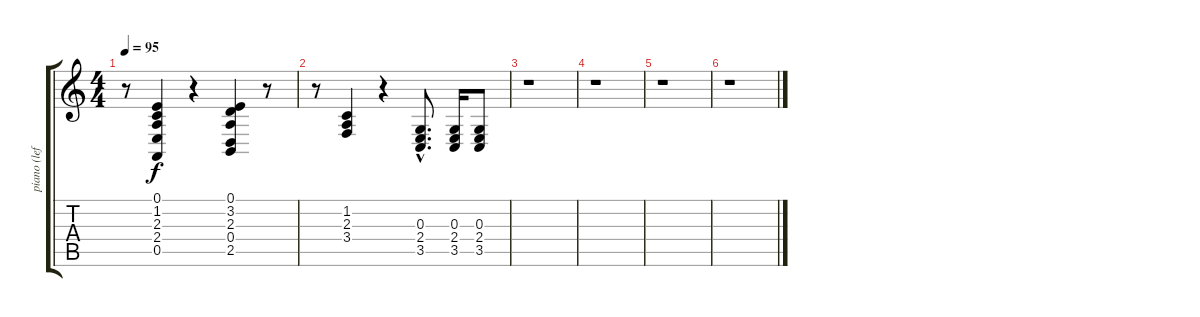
\track ("piano (left)" "piano (lef") {instrument brightacousticpiano}
\staff {score tabs}
\tuning (E4 B3 G3 D3 A2 E2) {hide}
\ts (4 4)
\tempo 95
\clef g2
\ks c
r.8{dy f} (0.1 1.2 2.3 2.4 0.5).4 r.4 (0.1 3.2 2.3 0.4 2.5).4 r.8 |
r.8 (1.2 2.3 3.4).4 r.4 (0.3{hac} 2.4{hac} 3.5{hac}).8{d} (0.3 2.4 3.5).16 (0.3 2.4 3.5).8 |
r.1 |
r.1 |
r.1 |
r.1
